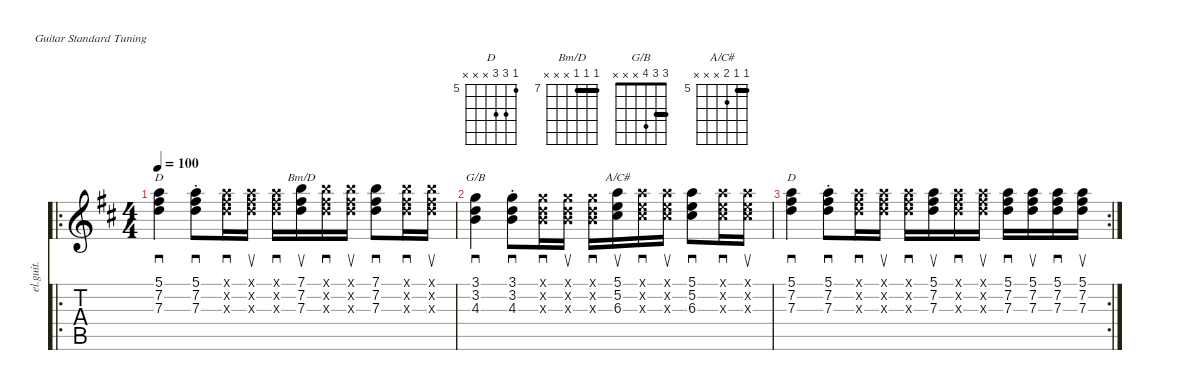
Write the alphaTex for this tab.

\defaultSystemsLayout 4
\hideDynamics
\bracketExtendMode nobrackets
\track ("Clean Guitar" "el.guit.") {defaultSystemsLayout 5 instrument electricguitarclean}
\staff {score tabs}
\tuning (E4 B3 G3 D3 A2 E2)
\chord ("D" 5 7 7 x x x) {firstfret 5 showfingering false}
\chord ("Bm/D" 7 7 7 x x x) {firstfret 7 showfingering false barre (7 7)}
\chord ("G/B" 3 3 4 x x x) {showfingering false barre 3}
\chord ("A/C#" 5 5 6 x x x) {firstfret 5 showfingering false barre 5}
\ro
\ts (4 4)
\beaming (8 2 2 2 2)
\tempo 100
\clef g2
\scale
0.411684
\ks d
(7.3{acc forcenatural} 7.2{acc #} 5.1{acc forcenatural}).4{sd ch "D" dy mf instrument electricguitarclean beam Down} (7.3{acc forcenatural} 7.2{st acc #} 5.1{acc forcenatural}).8{sd beam Down} (7.3{x acc forcenatural} 7.2{x acc #} 5.1{x acc forcenatural}).16{sd beam Down} (7.3{x acc forcenatural} 7.2{x acc #} 5.1{x acc forcenatural}).16{su beam Down} (7.3{x acc forcenatural} 7.2{x acc #} 5.1{x acc forcenatural}).16{sd beam Down} (7.3{acc forcenatural} 7.2{acc #} 7.1{acc forcenatural}).16{su ch "Bm/D" beam Down} (7.3{x acc forcenatural} 7.2{x acc #} 7.1{x acc forcenatural}).16{sd beam Down} (7.3{x acc forcenatural} 7.2{x acc #} 7.1{x acc forcenatural}).16{su beam Down} (7.3{acc forcenatural} 7.2{acc #} 7.1{acc forcenatural}).8{sd beam Down} (7.3{x acc forcenatural} 7.2{x acc #} 7.1{x acc forcenatural}).16{sd beam Down} (7.3{x acc forcenatural} 7.2{x acc #} 7.1{x acc forcenatural}).16{su beam Down} |
\scale
0.310783 (4.3{acc forcenatural} 3.2{acc forcenatural} 3.1{acc forcenatural}).4{sd ch "G/B" beam Down} (4.3{acc forcenatural} 3.2{st acc forcenatural} 3.1{acc forcenatural}).8{sd beam Down} (4.3{x acc forcenatural} 3.2{x acc forcenatural} 3.1{x acc forcenatural}).16{sd beam Down} (4.3{x acc forcenatural} 3.2{x acc forcenatural} 3.1{x acc forcenatural}).16{su beam Down} (4.3{x acc forcenatural} 3.2{x acc forcenatural} 3.1{x acc forcenatural}).16{sd beam Down} (6.3{acc #} 5.2{acc forcenatural} 5.1{acc forcenatural}).16{su ch "A/C#" beam Down} (6.3{x acc #} 5.2{x acc forcenatural} 5.1{x acc forcenatural}).16{sd beam Down} (6.3{x acc #} 5.2{x acc forcenatural} 5.1{x acc forcenatural}).16{su beam Down} (6.3{acc #} 5.2{acc forcenatural} 5.1{acc forcenatural}).8{sd beam Down} (6.3{x acc #} 5.2{x acc forcenatural} 5.1{x acc forcenatural}).16{sd beam Down} (6.3{x acc #} 5.2{x acc forcenatural} 5.1{x acc forcenatural}).16{su beam Down} |
\rc 2
(7.3{acc forcenatural} 7.2{acc #} 5.1{acc forcenatural}).4{sd ch "D" beam Down} (7.3{acc forcenatural} 7.2{st acc #} 5.1{acc forcenatural}).8{sd beam Down} (7.3{x acc forcenatural} 7.2{x acc #} 5.1{x acc forcenatural}).16{sd beam Down} (7.3{x acc forcenatural} 7.2{x acc #} 5.1{x acc forcenatural}).16{su beam Down} (7.3{x acc forcenatural} 7.2{x acc #} 5.1{x acc forcenatural}).16{sd beam Down} (7.3{acc forcenatural} 7.2{acc #} 5.1{acc forcenatural}).16{su beam Down} (7.3{x acc forcenatural} 7.2{x acc #} 5.1{x acc forcenatural}).16{sd beam Down} (7.3{x acc forcenatural} 7.2{x acc #} 5.1{x acc forcenatural}).16{su beam Down} (7.3{acc forcenatural} 7.2{acc #} 5.1{acc forcenatural}).16{sd beam Down} (7.3{acc forcenatural} 7.2{acc #} 5.1{acc forcenatural}).16{su beam Down} (7.3{acc forcenatural} 7.2{acc #} 5.1{acc forcenatural}).16{sd beam Down} (7.3{acc forcenatural} 7.2{acc #} 5.1{acc forcenatural}).16{su beam Down}
